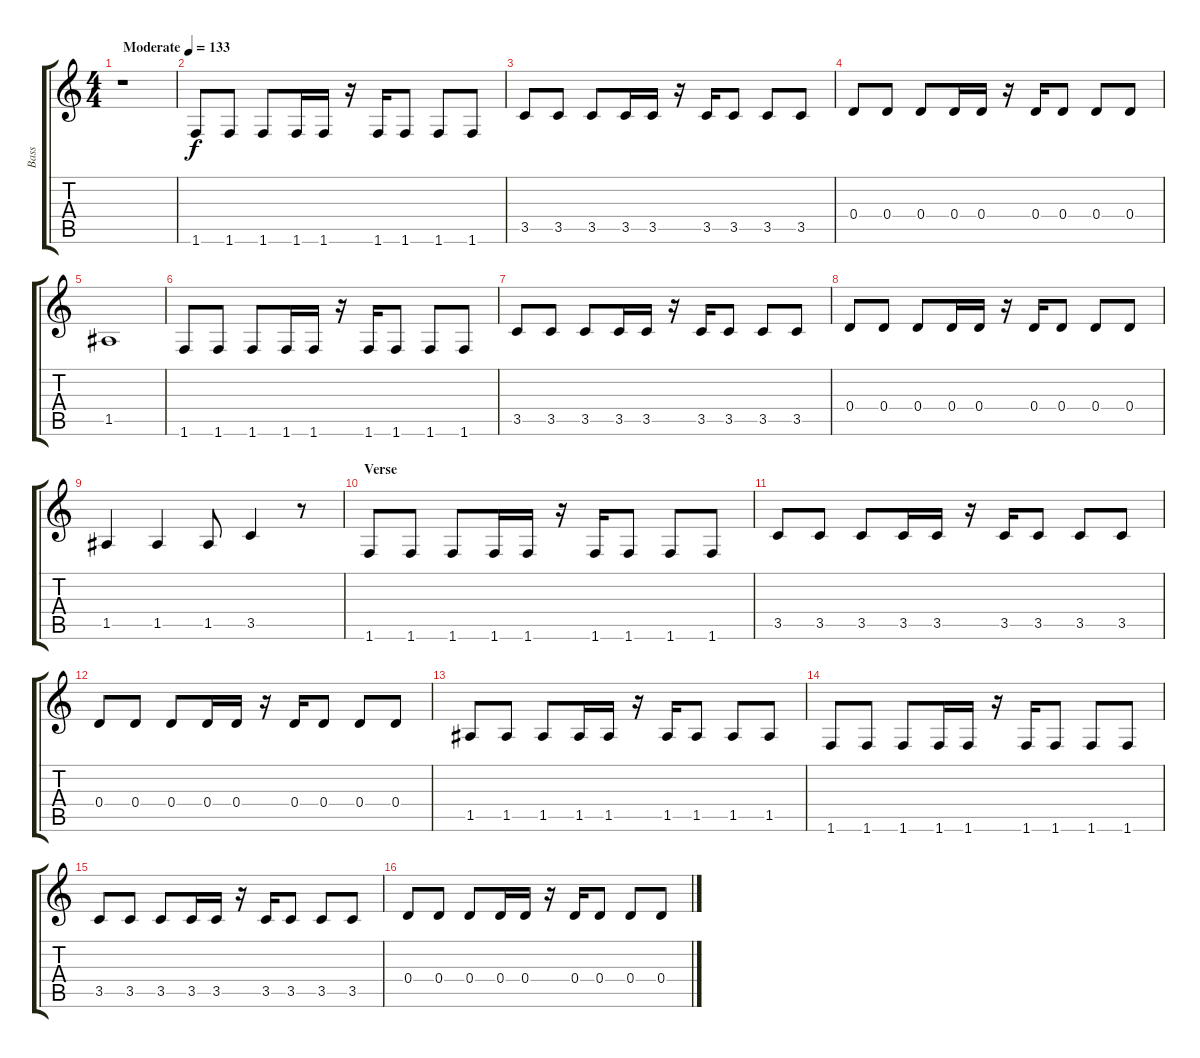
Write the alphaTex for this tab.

\track ("Bass" "Bass") {instrument electricbasspick}
\staff {score tabs}
\tuning (E4 B3 G3 D3 A2 E2) {hide}
\ts (4 4)
\tempo (133 "Moderate")
\clef g2
\ks c
r.1{dy f instrument electricbasspick} |
1.6.8 1.6.8 1.6.8 1.6.16 1.6.16 r.16 1.6.16 1.6.8 1.6.8 1.6.8 |
3.5.8 3.5.8 3.5.8 3.5.16 3.5.16 r.16 3.5.16 3.5.8 3.5.8 3.5.8 |
0.4.8 0.4.8 0.4.8 0.4.16 0.4.16 r.16 0.4.16 0.4.8 0.4.8 0.4.8 |
1.5.1 |
1.6.8 1.6.8 1.6.8 1.6.16 1.6.16 r.16 1.6.16 1.6.8 1.6.8 1.6.8 |
3.5.8 3.5.8 3.5.8 3.5.16 3.5.16 r.16 3.5.16 3.5.8 3.5.8 3.5.8 |
0.4.8 0.4.8 0.4.8 0.4.16 0.4.16 r.16 0.4.16 0.4.8 0.4.8 0.4.8 |
1.5.4 1.5.4 1.5.8 3.5.4 r.8 |
\section ("" "Verse")
1.6.8 1.6.8 1.6.8 1.6.16 1.6.16 r.16 1.6.16 1.6.8 1.6.8 1.6.8 |
3.5.8 3.5.8 3.5.8 3.5.16 3.5.16 r.16 3.5.16 3.5.8 3.5.8 3.5.8 |
0.4.8 0.4.8 0.4.8 0.4.16 0.4.16 r.16 0.4.16 0.4.8 0.4.8 0.4.8 |
1.5.8 1.5.8 1.5.8 1.5.16 1.5.16 r.16 1.5.16 1.5.8 1.5.8 1.5.8 |
1.6.8 1.6.8 1.6.8 1.6.16 1.6.16 r.16 1.6.16 1.6.8 1.6.8 1.6.8 |
3.5.8 3.5.8 3.5.8 3.5.16 3.5.16 r.16 3.5.16 3.5.8 3.5.8 3.5.8 |
0.4.8 0.4.8 0.4.8 0.4.16 0.4.16 r.16 0.4.16 0.4.8 0.4.8 0.4.8
